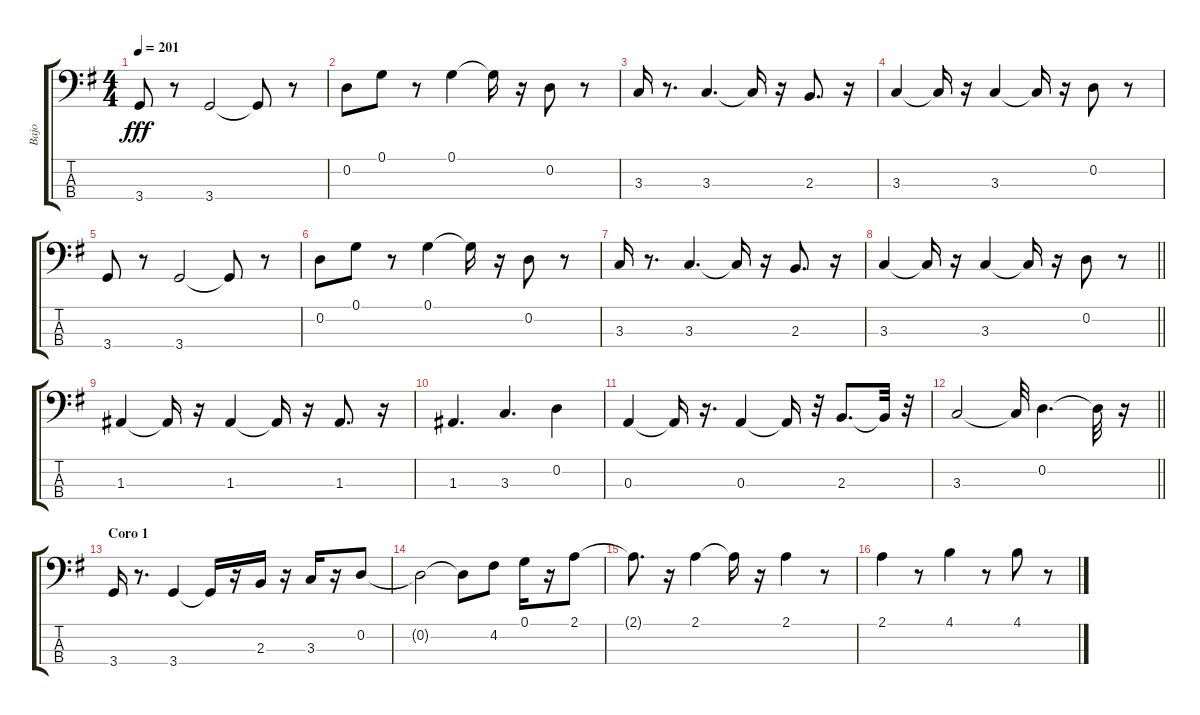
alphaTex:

\track ("Bajo" "Bajo") {instrument electricbassfinger}
\staff {score tabs}
\tuning (G2 D2 A1 E1) {hide}
\ts (4 4)
\tempo 201
\clef f4
\ks g
3.4.8{dy fff} r.8 3.4.2 3.4{t}.8 r.8 |
0.2.8 0.1.8 r.8 0.1.4 0.1{t}.16 r.16 0.2.8 r.8 |
3.3.16 r.8{d} 3.3.4{d} 3.3{t}.16 r.16 2.3.8{d} r.16 |
3.3.4 3.3{t}.16 r.16 3.3.4 3.3{t}.16 r.16 0.2.8 r.8 |
3.4.8 r.8 3.4.2 3.4{t}.8 r.8 |
0.2.8 0.1.8 r.8 0.1.4 0.1{t}.16 r.16 0.2.8 r.8 |
3.3.16 r.8{d} 3.3.4{d} 3.3{t}.16 r.16 2.3.8{d} r.16 |
\barLineRight lightlight
3.3.4 3.3{t}.16 r.16 3.3.4 3.3{t}.16 r.16 0.2.8 r.8 |
1.3.4 1.3{t}.16 r.16 1.3.4 1.3{t}.16 r.16 1.3.8{d} r.16 |
1.3.4{d} 3.3.4{d} 0.2.4 |
0.3.4 0.3{t}.16 r.16{d} 0.3.4 0.3{t}.16 r.32 2.3.8{d} 2.3{t}.32 r.32 |
\barLineRight lightlight
3.3.2 3.3{t}.32 0.2.4{d} 0.2{t}.32 r.16 |
\section ("" "Coro 1")
3.4.16 r.8{d} 3.4.4 3.4{t}.16 r.16 2.3.16 r.16 3.3.16 r.16 0.2.8 |
0.2{t}.2 0.2{t}.8 4.2.8 0.1.16 r.16 2.1.8 |
2.1{t}.8{d} r.16 2.1.4 2.1{t}.16 r.16 2.1.4 r.8 |
2.1.4 r.8 4.1.4 r.8 4.1.8 r.8
